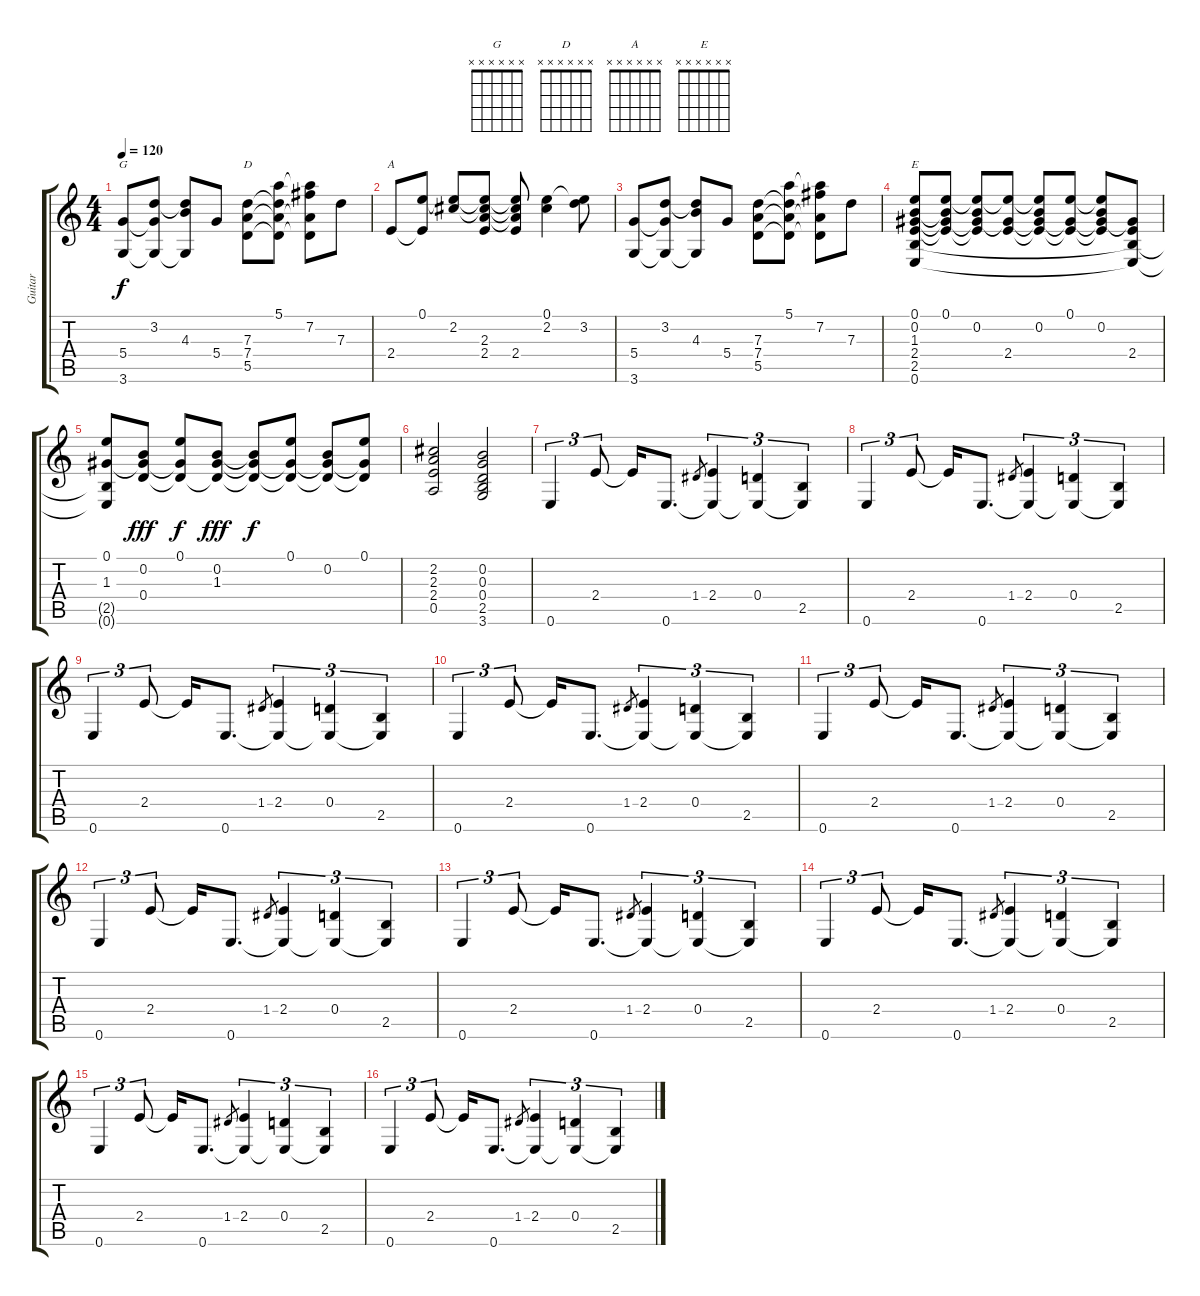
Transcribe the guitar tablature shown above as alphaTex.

\track ("Guitar" "Guitar") {instrument electricguitarjazz}
\staff {score tabs}
\tuning (E4 B3 G3 D3 A2 E2) {hide}
\chord ("G" x x x x x x)
\chord ("D" x x x x x x)
\chord ("A" x x x x x x)
\chord ("E" x x x x x x)
\ts (4 4)
\tempo 120
\clef g2
\ks c
(5.4 3.6).8{ch "G" dy f} (3.2 5.4{t} 3.6{t}).8 (3.2{t} 4.3 3.6{t}).8 5.4.8 (7.3 7.4 5.5).8{ch "D"} (5.1 7.3{t} 7.4{t} 5.5{t}).8 (5.1{t} 7.2 7.4{t} 5.5{t}).8 7.3.8 |
2.4.8{ch "A"} (0.1 2.4{t}).8 (0.1{t} 2.2).8 (0.1{t} 2.2{t} 2.3 2.4).8 (0.1{t} 2.2{t} 2.3{t} 2.4).8 (0.1 2.2).4 (0.1{t} 3.2).8 |
(5.4 3.6).8 (3.2 5.4{t} 3.6{t}).8 (3.2{t} 4.3 3.6{t}).8 5.4.8 (7.3 7.4 5.5).8 (5.1 7.3{t} 7.4{t} 5.5{t}).8 (5.1{t} 7.2 7.4{t} 5.5{t}).8 7.3.8 |
(0.1 0.2 1.3 2.4 2.5 0.6).8{ch "E"} (0.1 0.2{t} 1.3{t} 2.4{t}).8 (0.1{t} 0.2 1.3{t} 2.4{t}).8 (0.1{t} 1.3{t} 2.4).8 (0.1{t} 0.2 1.3{t} 2.4{t}).8 (0.1 1.3{t} 2.4{t}).8 (0.1{t} 0.2 1.3{t} 2.4{t}).8 (1.3{t} 2.4 2.5{t} 0.6{t}).8 |
(0.1 1.3 2.5{t} 0.6{t}).8 (0.2 1.3{t} 0.4).8{dy fff} (0.1 1.3{t} 0.4{t}).8{dy f} (0.2 1.3 0.4{t}).8{dy fff} (0.2{t} 1.3{t} 0.4{t}).8{dy f} (0.1 1.3{t} 0.4{t}).8 (0.2 1.3{t} 0.4{t}).8 (0.1 1.3{t} 0.4{t}).8 |
(2.2 2.3 2.4 0.5).2 (0.2 0.3 0.4 2.5 3.6).2 |
0.6.4{tu (3 2)} 2.4.8{tu (3 2)} 2.4{t}.16 0.6.8{d} 1.4.8{gr} (2.4 0.6{t}).4{tu (3 2)} (0.4 0.6{t}).4{tu (3 2)} (2.5 0.6{t}).4{tu (3 2)} |
0.6.4{tu (3 2)} 2.4.8{tu (3 2)} 2.4{t}.16 0.6.8{d} 1.4.8{gr} (2.4 0.6{t}).4{tu (3 2)} (0.4 0.6{t}).4{tu (3 2)} (2.5 0.6{t}).4{tu (3 2)} |
0.6.4{tu (3 2)} 2.4.8{tu (3 2)} 2.4{t}.16 0.6.8{d} 1.4.8{gr} (2.4 0.6{t}).4{tu (3 2)} (0.4 0.6{t}).4{tu (3 2)} (2.5 0.6{t}).4{tu (3 2)} |
0.6.4{tu (3 2)} 2.4.8{tu (3 2)} 2.4{t}.16 0.6.8{d} 1.4.8{gr} (2.4 0.6{t}).4{tu (3 2)} (0.4 0.6{t}).4{tu (3 2)} (2.5 0.6{t}).4{tu (3 2)} |
0.6.4{tu (3 2)} 2.4.8{tu (3 2)} 2.4{t}.16 0.6.8{d} 1.4.8{gr} (2.4 0.6{t}).4{tu (3 2)} (0.4 0.6{t}).4{tu (3 2)} (2.5 0.6{t}).4{tu (3 2)} |
0.6.4{tu (3 2)} 2.4.8{tu (3 2)} 2.4{t}.16 0.6.8{d} 1.4.8{gr} (2.4 0.6{t}).4{tu (3 2)} (0.4 0.6{t}).4{tu (3 2)} (2.5 0.6{t}).4{tu (3 2)} |
0.6.4{tu (3 2)} 2.4.8{tu (3 2)} 2.4{t}.16 0.6.8{d} 1.4.8{gr} (2.4 0.6{t}).4{tu (3 2)} (0.4 0.6{t}).4{tu (3 2)} (2.5 0.6{t}).4{tu (3 2)} |
0.6.4{tu (3 2)} 2.4.8{tu (3 2)} 2.4{t}.16 0.6.8{d} 1.4.8{gr} (2.4 0.6{t}).4{tu (3 2)} (0.4 0.6{t}).4{tu (3 2)} (2.5 0.6{t}).4{tu (3 2)} |
0.6.4{tu (3 2)} 2.4.8{tu (3 2)} 2.4{t}.16 0.6.8{d} 1.4.8{gr} (2.4 0.6{t}).4{tu (3 2)} (0.4 0.6{t}).4{tu (3 2)} (2.5 0.6{t}).4{tu (3 2)} |
0.6.4{tu (3 2)} 2.4.8{tu (3 2)} 2.4{t}.16 0.6.8{d} 1.4.8{gr} (2.4 0.6{t}).4{tu (3 2)} (0.4 0.6{t}).4{tu (3 2)} (2.5 0.6{t}).4{tu (3 2)}
